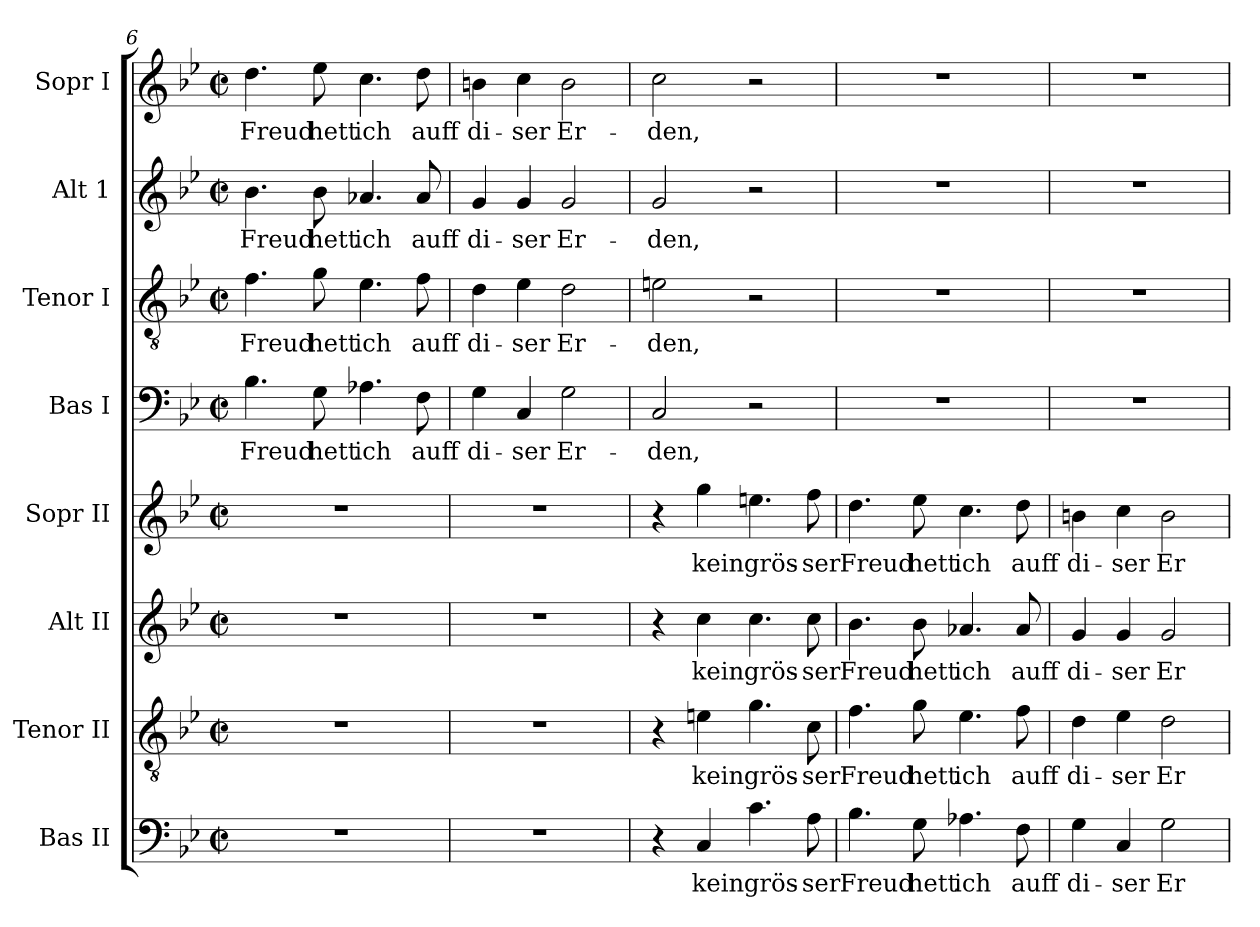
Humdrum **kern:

**kern	**text	**kern	**text	**kern	**text	**kern	**text	**kern	**text	**kern	**text	**kern	**text	**kern	**text
*part8	*part8	*part7	*part7	*part6	*part6	*part5	*part5	*part4	*part4	*part3	*part3	*part2	*part2	*part1	*part1
*staff8	*staff8	*staff7	*staff7	*staff6	*staff6	*staff5	*staff5	*staff4	*staff4	*staff3	*staff3	*staff2	*staff2	*staff1	*staff1
*I"Bas II	*	*I"Tenor II	*	*I"Alt II	*	*I"Sopr II	*	*I"Bas I	*	*I"Tenor I	*	*I"Alt 1	*	*I"Sopr I	*
*I'B2	*	*I'T2	*	*I'A2	*	*I'S2	*	*I'B1	*	*I'T1	*	*I'A 1	*	*I'S1	*
!!LO:LB:g=z
*clefF4	*	*clefGv2	*	*clefG2	*	*clefG2	*	*clefF4	*	*clefGv2	*	*clefG2	*	*clefG2	*
*k[b-e-]	*	*k[b-e-]	*	*k[b-e-]	*	*k[b-e-]	*	*k[b-e-]	*	*k[b-e-]	*	*k[b-e-]	*	*k[b-e-]	*
*B-:	*	*B-:	*	*B-:	*	*B-:	*	*B-:	*	*B-:	*	*B-:	*	*B-:	*
*M2/2	*	*M2/2	*	*M2/2	*	*M2/2	*	*M2/2	*	*M2/2	*	*M2/2	*	*M2/2	*
*met(c|)	*	*met(c|)	*	*met(c|)	*	*met(c|)	*	*met(c|)	*	*met(c|)	*	*met(c|)	*	*met(c|)	*
=6	=6	=6	=6	=6	=6	=6	=6	=6	=6	=6	=6	=6	=6	=6	=6
!	!	!	!	!	!	!	!	!	!LO:LY:b	!	!LO:LY:b	!	!LO:LY:b	!	!LO:LY:b
1r	.	1r	.	1r	.	1r	.	4.B-\	Freud	4.f\	Freud	4.b-\	Freud	4.dd\	Freud
!	!	!	!	!	!	!	!	!	!LO:LY:b	!	!LO:LY:b	!	!LO:LY:b	!	!LO:LY:b
.	.	.	.	.	.	.	.	8G\	hett	8g\	hett	8b-\	hett	8ee-\	hett
!	!	!	!	!	!	!	!	!	!LO:LY:b	!	!LO:LY:b	!	!LO:LY:b	!	!LO:LY:b
.	.	.	.	.	.	.	.	4.A-X\	ich	4.e-\	ich	4.a-X/	ich	4.cc\	ich
!	!	!	!	!	!	!	!	!	!LO:LY:b	!	!LO:LY:b	!	!LO:LY:b	!	!LO:LY:b
.	.	.	.	.	.	.	.	8F\	auff	8f\	auff	8a-/	auff	8dd\	auff
=7	=7	=7	=7	=7	=7	=7	=7	=7	=7	=7	=7	=7	=7	=7	=7
!	!	!	!	!	!	!	!	!	!LO:LY:b	!	!LO:LY:b	!	!LO:LY:b	!	!LO:LY:b
1r	.	1r	.	1r	.	1r	.	4G\	di-	4d\	di-	4g/	di-	4bn\	di-
!	!	!	!	!	!	!	!	!	!LO:LY:b	!	!LO:LY:b	!	!LO:LY:b	!	!LO:LY:b
.	.	.	.	.	.	.	.	4C/	-ser	4e-\	-ser	4g/	-ser	4cc\	-ser
!	!	!	!	!	!	!	!	!	!LO:LY:b	!	!LO:LY:b	!	!LO:LY:b	!	!LO:LY:b
.	.	.	.	.	.	.	.	2G\	Er-	2d\	Er-	2g/	Er-	2b\	Er-
=8	=8	=8	=8	=8	=8	=8	=8	=8	=8	=8	=8	=8	=8	=8	=8
!	!	!	!	!	!	!	!	!	!LO:LY:b	!	!LO:LY:b	!	!LO:LY:b	!	!LO:LY:b
4r	.	4r	.	4r	.	4r	.	2C/	-den,	2en\	-den,	2g/	-den,	2cc\	-den,
!	!LO:LY:b	!	!LO:LY:b	!	!LO:LY:b	!	!LO:LY:b	!	!	!	!	!	!	!	!
4C/	kein	4en\	kein	4cc\	kein	4gg\	kein	.	.	.	.	.	.	.	.
!	!LO:LY:b	!	!LO:LY:b	!	!LO:LY:b	!	!LO:LY:b	!	!	!	!	!	!	!	!
4.c\	grös-	4.g\	grös-	4.cc\	grös-	4.een\	grös-	2r	.	2r	.	2r	.	2r	.
!	!LO:LY:b	!	!LO:LY:b	!	!LO:LY:b	!	!LO:LY:b	!	!	!	!	!	!	!	!
8A\	-ser	8c\	-ser	8cc\	-ser	8ff\	-ser	.	.	.	.	.	.	.	.
=9	=9	=9	=9	=9	=9	=9	=9	=9	=9	=9	=9	=9	=9	=9	=9
!	!LO:LY:b	!	!LO:LY:b	!	!LO:LY:b	!	!LO:LY:b	!	!	!	!	!	!	!	!
4.B-\	Freud	4.f\	Freud	4.b-\	Freud	4.dd\	Freud	1r	.	1r	.	1r	.	1r	.
!	!LO:LY:b	!	!LO:LY:b	!	!LO:LY:b	!	!LO:LY:b	!	!	!	!	!	!	!	!
8G\	hett	8g\	hett	8b-\	hett	8ee-\	hett	.	.	.	.	.	.	.	.
!	!LO:LY:b	!	!LO:LY:b	!	!LO:LY:b	!	!LO:LY:b	!	!	!	!	!	!	!	!
4.A-X\	ich	4.e-\	ich	4.a-X/	ich	4.cc\	ich	.	.	.	.	.	.	.	.
!	!LO:LY:b	!	!LO:LY:b	!	!LO:LY:b	!	!LO:LY:b	!	!	!	!	!	!	!	!
8F\	auff	8f\	auff	8a-/	auff	8dd\	auff	.	.	.	.	.	.	.	.
=10	=10	=10	=10	=10	=10	=10	=10	=10	=10	=10	=10	=10	=10	=10	=10
!	!LO:LY:b	!	!LO:LY:b	!	!LO:LY:b	!	!LO:LY:b	!	!	!	!	!	!	!	!
4G\	di-	4d\	di-	4g/	di-	4bn\	di-	1r	.	1r	.	1r	.	1r	.
!	!LO:LY:b	!	!LO:LY:b	!	!LO:LY:b	!	!LO:LY:b	!	!	!	!	!	!	!	!
4C/	-ser	4e-\	-ser	4g/	-ser	4cc\	-ser	.	.	.	.	.	.	.	.
!	!LO:LY:b	!	!LO:LY:b	!	!LO:LY:b	!	!LO:LY:b	!	!	!	!	!	!	!	!
2G\	Er-	2d\	Er-	2g/	Er-	2b\	Er-	.	.	.	.	.	.	.	.
=	=	=	=	=	=	=	=	=	=	=	=	=	=	=	=
*-	*-	*-	*-	*-	*-	*-	*-	*-	*-	*-	*-	*-	*-	*-	*-
